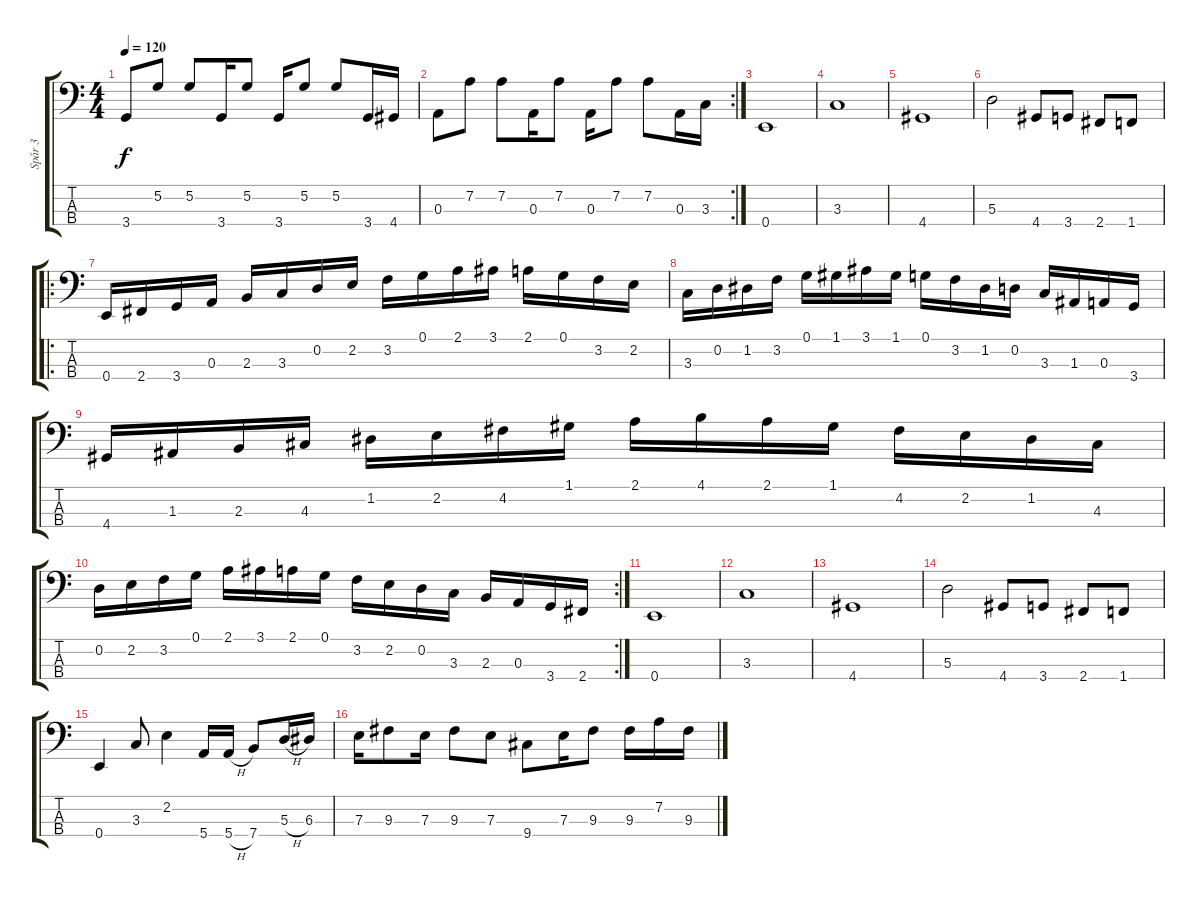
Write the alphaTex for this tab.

\track ("Spår 3" "Spår 3") {instrument slapbass1}
\staff {score tabs}
\tuning (G2 D2 A1 E1) {hide}
\ts (4 4)
\tempo 120
\clef f4
\ks c
3.4.8{dy f} 5.2.8 5.2.8 3.4.16 5.2.8 3.4.16 5.2.8 5.2.8 3.4.16 4.4.16 |
\rc 2
0.3.8 7.2.8 7.2.8 0.3.16 7.2.8 0.3.16 7.2.8 7.2.8 0.3.16 3.3.16 |
0.4.1 |
3.3.1 |
4.4.1 |
5.3.2 4.4.8 3.4.8 2.4.8 1.4.8 |
\ro
0.4.16 2.4.16 3.4.16 0.3.16 2.3.16 3.3.16 0.2.16 2.2.16 3.2.16 0.1.16 2.1.16 3.1.16 2.1.16 0.1.16 3.2.16 2.2.16 |
3.3.16 0.2.16 1.2.16 3.2.16 0.1.16 1.1.16 3.1.16 1.1.16 0.1.16 3.2.16 1.2.16 0.2.16 3.3.16 1.3.16 0.3.16 3.4.16 |
4.4.16 1.3.16 2.3.16 4.3.16 1.2.16 2.2.16 4.2.16 1.1.16 2.1.16 4.1.16 2.1.16 1.1.16 4.2.16 2.2.16 1.2.16 4.3.16 |
\rc 2
0.2.16 2.2.16 3.2.16 0.1.16 2.1.16 3.1.16 2.1.16 0.1.16 3.2.16 2.2.16 0.2.16 3.3.16 2.3.16 0.3.16 3.4.16 2.4.16 |
0.4.1 |
3.3.1 |
4.4.1 |
5.3.2 4.4.8 3.4.8 2.4.8 1.4.8 |
0.4.4 3.3.8 2.2.4 5.4.16 5.4{h}.16 7.4.8 5.3{h}.16 6.3.16 |
7.3.16 9.3.8 7.3.16 9.3.8 7.3.8 9.4.8 7.3.16 9.3.8 9.3.16 7.2.16 9.3.16
